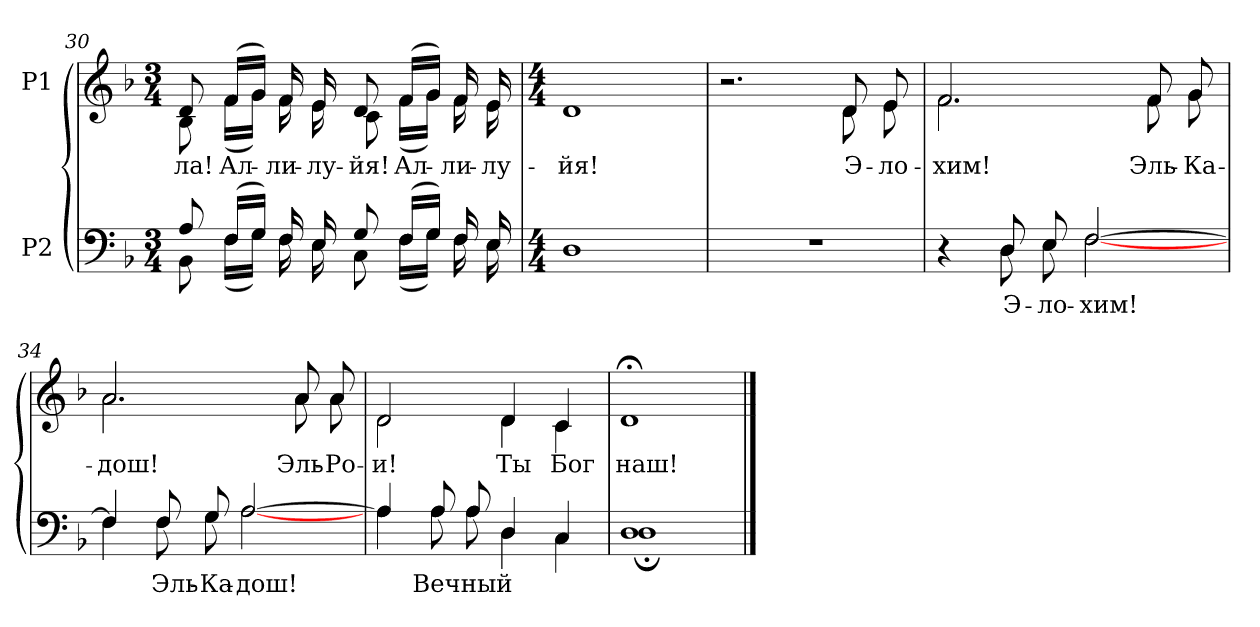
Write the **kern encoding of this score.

**kern	**text	**kern	**text
*part2	*part2	*part1	*part1
*staff2	*staff2	*staff1	*staff1
*I"P2	*	*I"P1	*
!!LO:LB:g=z
*clefF4	*	*clefG2	*
*k[b-]	*	*k[b-]	*
*d:	*	*d:	*
*M3/4	*	*M3/4	*
=30	=30	=30	=30
*^	*	*	*
!	!	!	!	!LO:LY:b:color=#000000
*	*	*	*^	*
8Ai/	8BB-i\	.	8di/	8B-i\	-ла!
!	!	!	!	!	!LO:LY:b:color=#000000
(16Fi/LL	(16Fi\LL	.	(16fi/LL	(16fi\LL	Ал-
16Gi/JJ)	16Gi\JJ)	.	16gi/JJ)	16gi\JJ)	.
!	!	!	!	!	!LO:LY:b:color=#000000
16Fi/	16Fi\	.	16fi/	16fi\	-ли-
!	!	!	!	!	!LO:LY:b:color=#000000
16Ei/	16Ei\	.	16ei/	16ei\	-лу-
!	!	!	!	!	!LO:LY:b:color=#000000
8Gi/	8Ci\	.	8di/	8ci\	-йя!
!	!	!	!	!	!LO:LY:b:color=#000000
(16Fi/LL	(16Fi\LL	.	(16fi/LL	(16fi\LL	Ал-
16Gi/JJ)	16Gi\JJ)	.	16gi/JJ)	16gi\JJ)	.
!	!	!	!	!	!LO:LY:b:color=#000000
16Fi/	16Fi\	.	16fi/	16fi\	-ли-
!	!	!	!	!	!LO:LY:b:color=#000000
16Ei/	16Ei\	.	16ei/	16ei\	-лу-
*v	*v	*	*	*	*
*	*	*v	*v	*
=31	=31	=31	=31
*M4/4	*	*M4/4	*
*^	*	*^	*
!	!	!	!LO:TX:a:i:t=rit.	!	!
!	!	!	!	!	!LO:LY:b:color=#000000
*v	*v	*	*	*	*
*	*	*v	*v	*
1Di	.	1di	-йя!
=32	=32	=32	=32
*	*	*^	*
1r	.	2.r	2.ryy	.
!	!	!	!	!LO:LY:b:color=#000000
.	.	8di/	8di\	Э-
!	!	!	!	!LO:LY:b:color=#000000
.	.	8ei/	8ei\	-ло-
=33	=33	=33	=33	=33
*^	*	*	*	*
!	!	!	!	!	!LO:LY:b:color=#000000
4r	4ryy	.	2.fi/	2.fi\	-хим!
!	!	!LO:LY:a:color=#000000	!	!	!
8Di/	8Di\	Э-	.	.	.
!	!	!LO:LY:a:color=#000000	!	!	!
8Ei/	8Ei\	-ло-	.	.	.
!	!	!LO:LY:a:color=#000000	!	!	!
[>2Fi/	[<2Fi\	-хим!	.	.	.
!	!	!	!	!	!LO:LY:b:color=#000000
.	.	.	8fi/	8fi\	Эль-
!	!	!	!	!	!LO:LY:b:color=#000000
.	.	.	8gi/	8gi\	-Ка-
=34	=34	=34	=34	=34	=34
!	!	!	!	!	!LO:LY:b:color=#000000
4Fi/]	4Fi\	.	2.ai/	2.ai\	-дош!
!	!	!LO:LY:a:color=#000000	!	!	!
8Fi/	8Fi\	Эль-	.	.	.
!	!	!LO:LY:a:color=#000000	!	!	!
8Gi/	8Gi\	-Ка-	.	.	.
!	!	!LO:LY:a:color=#000000	!	!	!
[>2Ai/	[<2Ai\	-дош!	.	.	.
!	!	!	!	!	!LO:LY:b:color=#000000
.	.	.	8ai/	8ai\	Эль-
!	!	!	!	!	!LO:LY:b:color=#000000
.	.	.	8ai/	8ai\	-Ро-
=35	=35	=35	=35	=35	=35
!	!	!	!	!	!LO:LY:b:color=#000000
4Ai/]	4Ai\	.	2di/	2di\	-и!
!	!	!LO:LY:a:color=#000000	!	!	!
8Ai/	8Ai\	Веч-	.	.	.
!	!	!LO:LY:a:color=#000000	!	!	!
8Ai/	8Ai\	-ный	.	.	.
!	!	!	!	!	!LO:LY:b:color=#000000
4Di/	4Di\	.	4di/	4di\	Ты
!	!	!	!	!	!LO:LY:b:color=#000000
4Ci/	4Ci\	.	4ci/	4ci\	Бог
*	*	*	*v	*v	*
=36	=36	=36	=36	=36
*	*	*	*^	*
!	!	!	!	!	!LO:LY:b:color=#000000
*	*	*	*v	*v	*
1Di	1D;i	.	1d;i	наш!
*v	*v	*	*	*
==	==	==	==
*-	*-	*-	*-
